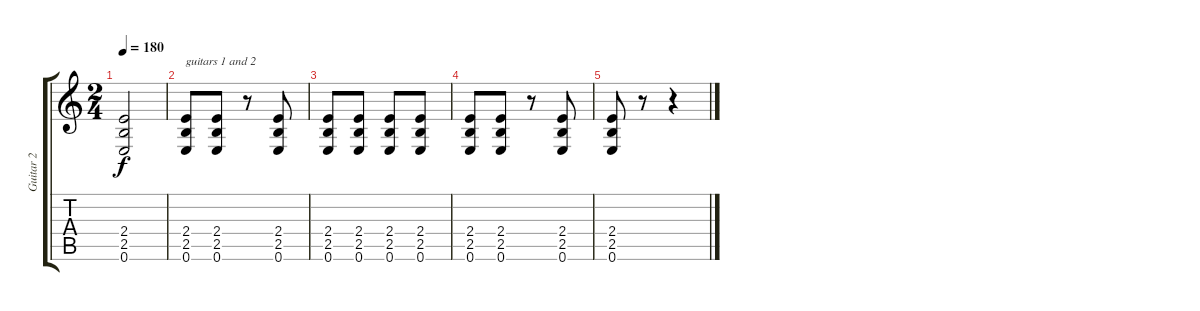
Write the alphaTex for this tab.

\track ("Guitar 2" "Guitar 2") {instrument distortionguitar}
\staff {score tabs}
\tuning (E4 B3 G3 D3 A2 E2) {hide}
\ts (2 4)
\tempo 180
\clef g2
\ks c
(2.4{t} 2.5{t} 0.6{t}).2{dy f} |
(2.4 2.5 0.6).8{txt "guitars 1 and 2"} (2.4 2.5 0.6).8 r.8 (2.4 2.5 0.6).8 |
(2.4 2.5 0.6).8 (2.4 2.5 0.6).8 (2.4 2.5 0.6).8 (2.4 2.5 0.6).8 |
(2.4 2.5 0.6).8 (2.4 2.5 0.6).8 r.8 (2.4 2.5 0.6).8 |
(2.4 2.5 0.6).8 r.8 r.4
